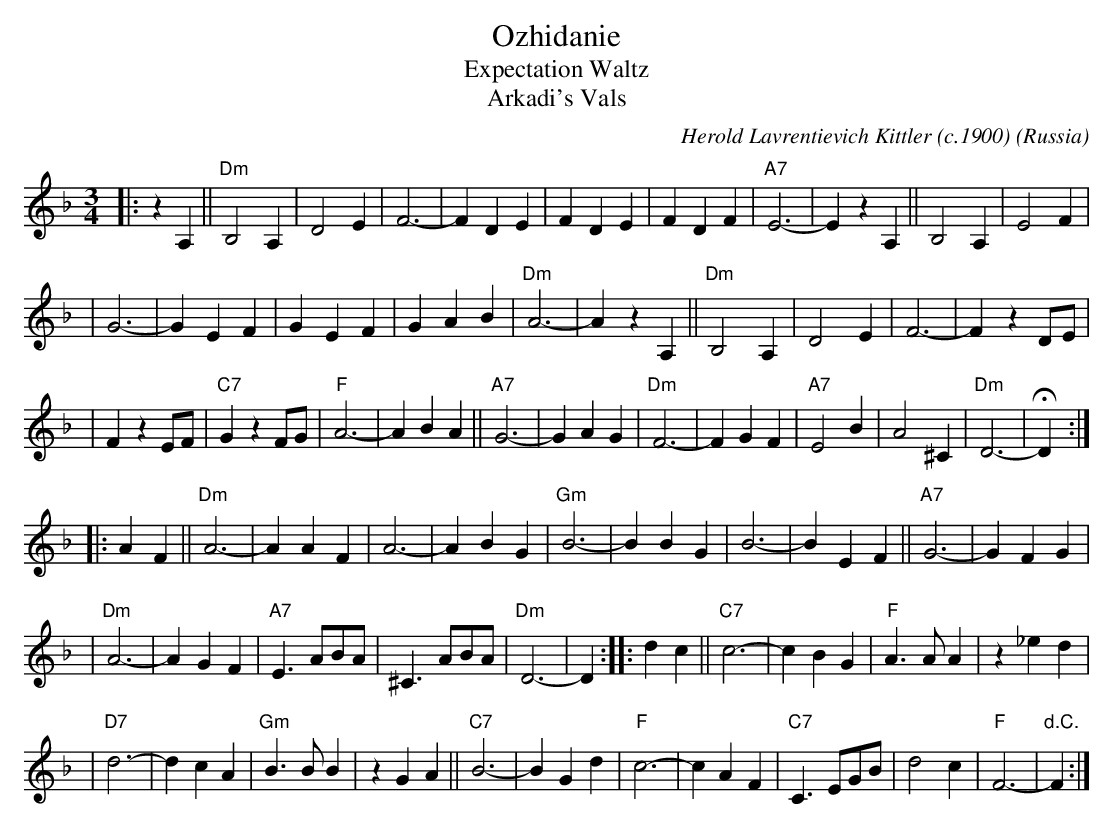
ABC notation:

X:1
T: Ozhidanie
T: Expectation Waltz
T: Arkadi's Vals
C: Herold Lavrentievich Kittler (c.1900)
O: Russia
M: 3/4
L: 1/4
K: Dm
|: z A, || "Dm"B,2 A, | D2 E | F3- | F D E | F D E | F D F | "A7"E3- | E z A, || B,2 A, | E2 F |
| G3- | G E F | G E F | G A B | "Dm"A3- | A z A, || "Dm"B,2 A, | D2 E | F3- | F z D/E/ |
| F z E/F/ | "C7"G z F/G/ | "F"A3- | A B A || "A7"G3- | G A G | "Dm"F3- | F G F | "A7"E2 B | A2 ^C | "Dm"D3- | HD :|
|: A F || "Dm"A3- | A A F | A3- | A B G | "Gm"B3- | B B G | B3- | B E F || "A7"G3- | G F G |
| "Dm"A3- | A G F | "A7"E> AB/A/ | ^C> AB/A/ | "Dm"D3- | D :| \
|: d c || "C7"c3- | c B G |"F"A> A A | z _e d |
|"D7"d3- | d c A | "Gm"B> B B | z G A || "C7"B3- | B G d | "F"c3- | c A F | "C7"C> EG/B/ | d2 c | "F"F3- | "d.C."F :|
